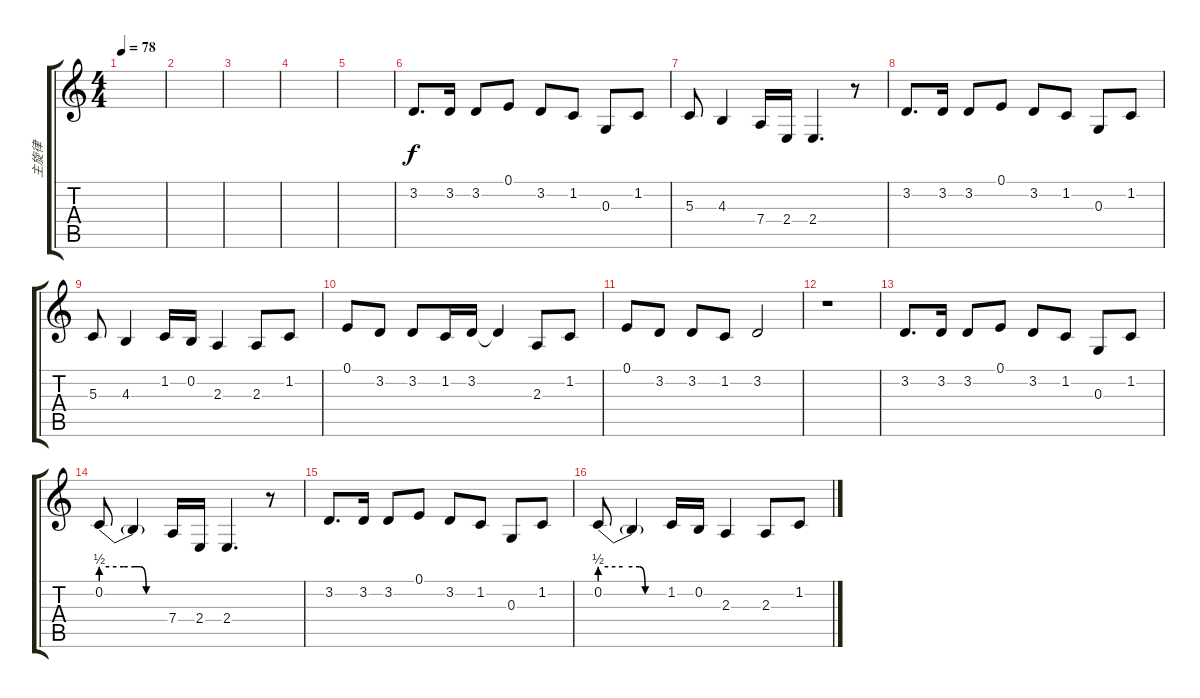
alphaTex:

\track ("主旋律" "主旋律") {instrument synthbrass2}
\staff {score tabs}
\tuning (E4 B3 G3 D3 A2 E2) {hide}
\ts (4 4)
\tempo 78
\clef g2
\ks c
|
|
|
|
|
3.2.8{d} 3.2.16 3.2.8 0.1.8 3.2.8 1.2.8 0.3.8 1.2.8 |
5.3.8 4.3.4 7.4.16 2.4.16 2.4.4{d} r.8 |
3.2.8{d} 3.2.16 3.2.8 0.1.8 3.2.8 1.2.8 0.3.8 1.2.8 |
5.3.8 4.3.4 1.2.16 0.2.16 2.3.4 2.3.8 1.2.8 |
0.1.8 3.2.8 3.2.8 1.2.16 3.2.16 3.2{t}.4 2.3.8 1.2.8 |
0.1.8 3.2.8 3.2.8 1.2.8 3.2.2 |
r.1 |
3.2.8{d} 3.2.16 3.2.8 0.1.8 3.2.8 1.2.8 0.3.8 1.2.8 |
0.2{be (custom 0 2 20 2 30 2 35 2 40 0 60 0)}.8 0.2{t}.4 7.4.16 2.4.16 2.4.4{d} r.8 |
3.2.8{d} 3.2.16 3.2.8 0.1.8 3.2.8 1.2.8 0.3.8 1.2.8 |
0.2{be (custom 0 2 20 2 35 2 40 0 60 0)}.8 0.2{t}.4 1.2.16 0.2.16 2.3.4 2.3.8 1.2.8
